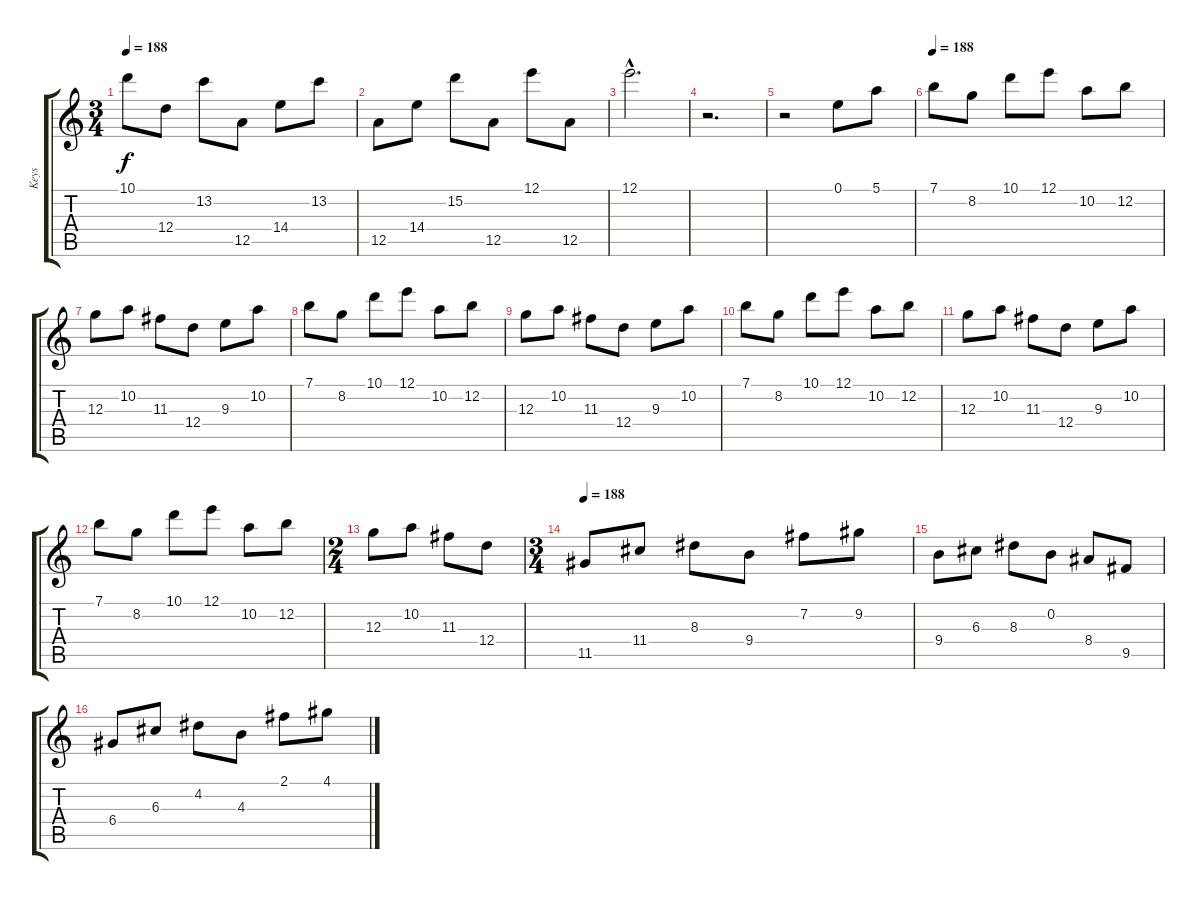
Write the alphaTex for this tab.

\track ("Keys" "Keys") {instrument acousticguitarnylon}
\staff {score tabs}
\tuning (E4 B3 G3 D3 A2 E2) {hide}
\ts (3 4)
\tempo 188
\clef g2
\ks c
10.1.8{dy f} 12.4.8 13.2.8 12.5.8 14.4.8 13.2.8 |
12.5.8 14.4.8 15.2.8 12.5.8 12.1.8 12.5.8 |
12.1{hac}.2{d} |
r.2{d} |
r.2 0.1.8{volume 10 instrument electricpiano2} 5.1.8 |
\tempo 188
7.1.8 8.2.8 10.1.8 12.1.8 10.2.8 12.2.8 |
12.3.8 10.2.8 11.3.8 12.4.8 9.3.8 10.2.8 |
7.1.8 8.2.8 10.1.8 12.1.8 10.2.8 12.2.8 |
12.3.8 10.2.8 11.3.8 12.4.8 9.3.8 10.2.8 |
7.1.8 8.2.8 10.1.8 12.1.8 10.2.8 12.2.8 |
12.3.8 10.2.8 11.3.8 12.4.8 9.3.8 10.2.8 |
7.1.8 8.2.8 10.1.8 12.1.8 10.2.8 12.2.8 |
\ts (2 4)
12.3.8 10.2.8 11.3.8 12.4.8 |
\ts (3 4)
\tempo 188
11.5.8 11.4.8 8.3.8 9.4.8 7.2.8 9.2.8 |
9.4.8 6.3.8 8.3.8 0.2.8 8.4.8 9.5.8 |
6.4.8 6.3.8 4.2.8 4.3.8 2.1.8 4.1.8
